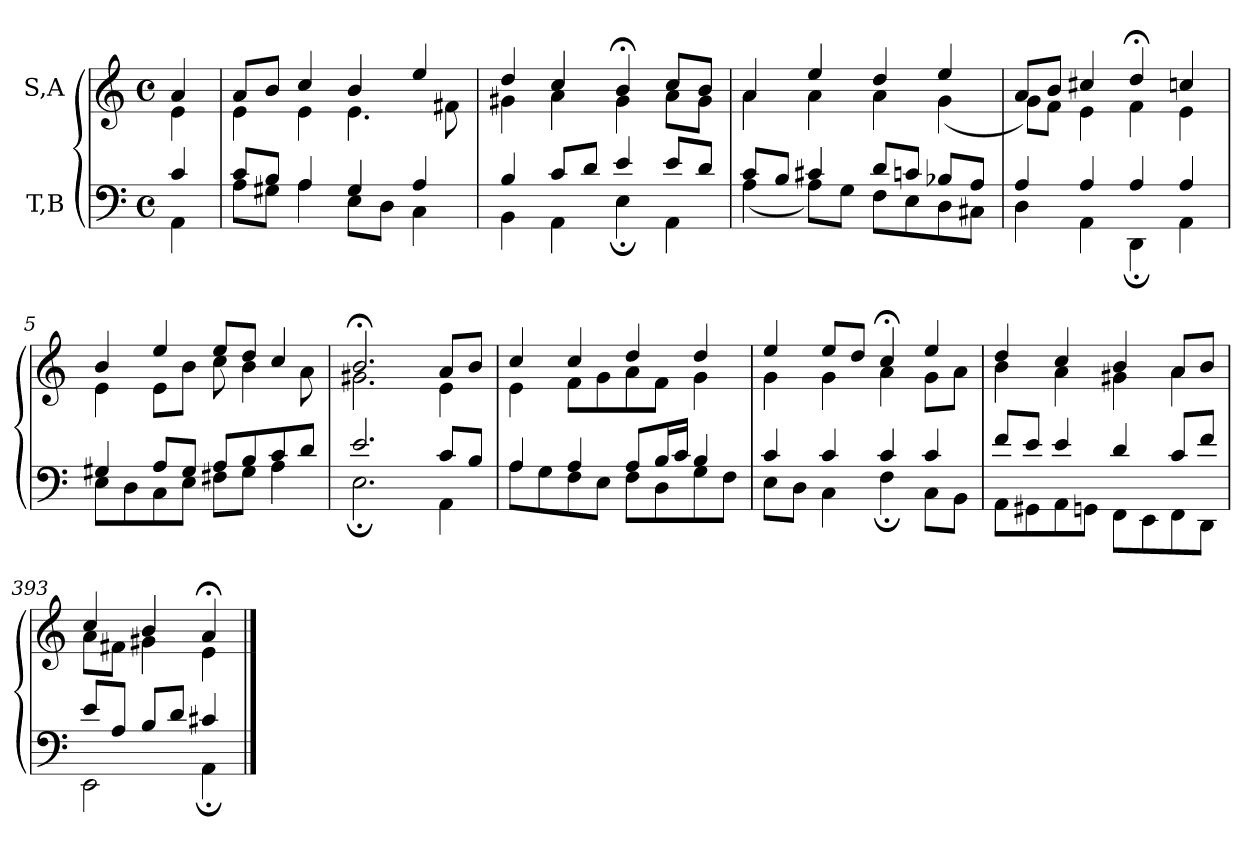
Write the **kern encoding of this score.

**kern	**kern
*part2	*part1
*staff2	*staff1
*I"T,B	*I"S,A
*clefF4	*clefG2
*k[]	*k[]
*M4/4	*M4/4
*met(c)	*met(c)
=	=
*^	*^
4c	4AA	4a	4e
=1	=1	=1	=1
8cL	8AL	8aL	4e
8BJ	8G#XJ	8bJ	.
4A	4A	4cc	4e
4G#	8EL	4b	4.e
.	8DJ	.	.
4A	4C	4ee	.
.	.	.	8f#X
=2	=2	=2	=2
4B	4BB	4dd	4g#X
8cL	4AA	4cc	4a
8dJ	.	.	.
4e	4E;	4b;<	4g#
8eL	4AA	8ccL	8aL
8dJ	.	8bJ	8g#J
=3	=3	=3	=3
8cL	(<4A	4a	4a
8BJ	.	.	.
4c#X	8AL)	4ee	4a
.	8GJ	.	.
8dL	8FL	4dd	4a
8cnJ	8E	.	.
8B-XL	8D	4ee	(<4g
8AJ	8C#XJ	.	.
=4	=4	=4	=4
4A	4D	8aL	8gL)
.	.	8bJ	8fJ
4A	4AA	4cc#X	4e
4A	4DD;	4dd;<	4f
4A	4AA	4ccn	4e
=5	=5	=5	=5
4G#X	8EL	4b	4e
.	8D	.	.
8AL	8C	4ee	8eL
8G#J	8EJ	.	8bJ
8AL	8F#XL	8eeL	8cc
8B	8G#J	8ddJ	4b
8c	4A	4cc	.
8dJ	.	.	8a
=6	=6	=6	=6
2.e	2.E;	2.b;<	2.g#X
8cL	4AA	8aL	4e
8BJ	.	8bJ	.
=7	=7	=7	=7
4A	8AL	4cc	4e
.	8G	.	.
4A	8F	4cc	8fL
.	8EJ	.	8g
8AL	8FL	4dd	8a
16BL	8D	.	8fJ
16cJJ	.	.	.
4B	8G	4dd	4g
.	8FJ	.	.
=8	=8	=8	=8
4c	8EL	4ee	4g
.	8DJ	.	.
4c	4C	8eeL	4g
.	.	8ddJ	.
4c	4F;	4cc;<	4a
4c	8CL	4ee	8gL
.	8BBJ	.	8aJ
=9	=9	=9	=9
8fL	8AAL	4dd	4b
8eJ	8GG#X	.	.
4e	8AA	4cc	4a
.	8GGnJ	.	.
4d	8FFL	4b	4g#X
.	8EE	.	.
8cL	8FF	8aL	4a
8fJ	8DDJ	8bJ	.
=393	=393	=393	=393
8eL	2EE	4cc	8aL
8AJ	.	.	8f#XJ
8BL	.	4b	4g#X
8dJ	.	.	.
4c#X	4AA;	4a;<	4e
*v	*v	*	*
*	*v	*v
==	==
*-	*-
